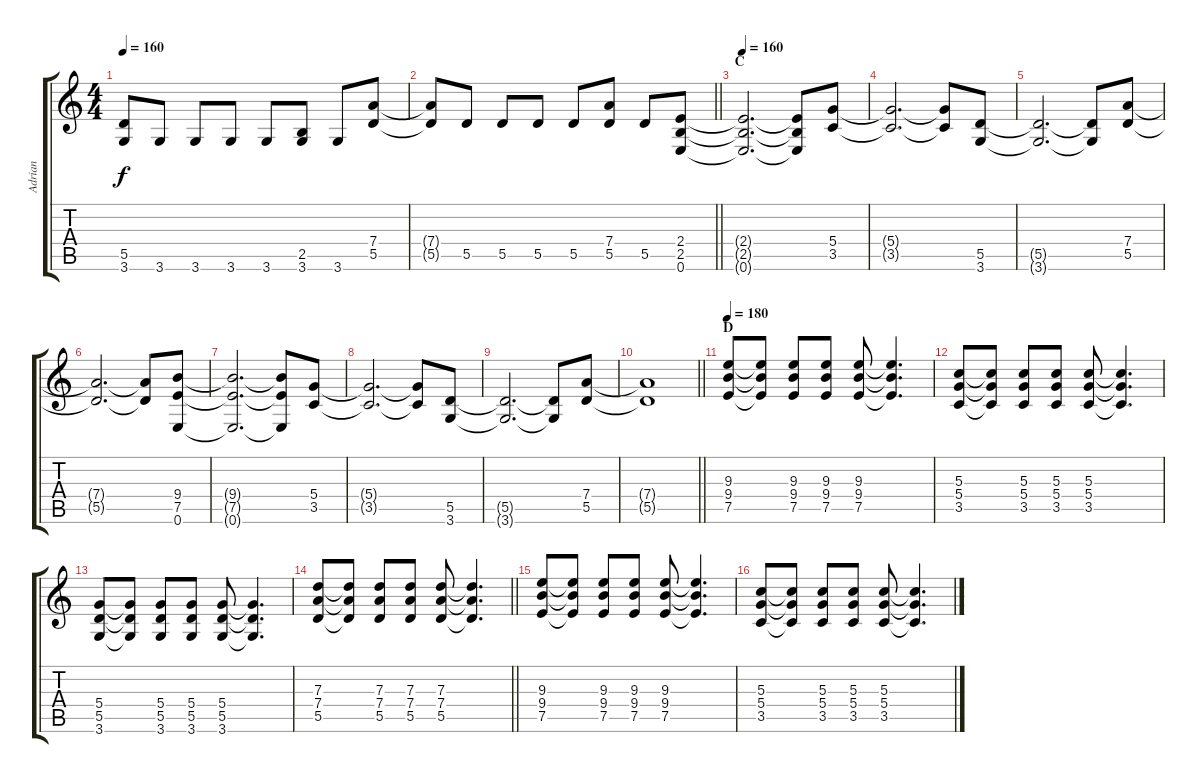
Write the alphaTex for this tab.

\track ("Adrian" "Adrian") {instrument overdrivenguitar}
\staff {score tabs}
\tuning (E4 B3 G3 D3 A2 E2) {hide}
\ts (4 4)
\tempo 160
\clef g2
\ks c
(5.5{t} 3.6{t}).8{dy f} 3.6.8 3.6.8 3.6.8 3.6.8 (2.5 3.6).8 3.6.8 (7.4 5.5).8 |
\barLineRight lightlight
(7.4{t} 5.5{t}).8 5.5.8 5.5.8 5.5.8 5.5.8 (7.4 5.5).8 5.5.8 (2.4 2.5 0.6).8 |
\section ("" "C")
\tempo 160
(2.4{t} 2.5{t} 0.6{t}).2{d balance 16} (2.4{t} 2.5{t} 0.6{t}).8 (5.4 3.5).8 |
(5.4{t} 3.5{t}).2{d} (5.4{t} 3.5{t}).8 (5.5 3.6).8 |
(5.5{t} 3.6{t}).2{d} (5.5{t} 3.6{t}).8 (7.4 5.5).8 |
(7.4{t} 5.5{t}).2{d} (7.4{t} 5.5{t}).8 (9.4 7.5 0.6).8 |
(9.4{t} 7.5{t} 0.6{t}).2{d} (9.4{t} 7.5{t} 0.6{t}).8 (5.4 3.5).8 |
(5.4{t} 3.5{t}).2{d} (5.4{t} 3.5{t}).8 (5.5 3.6).8 |
(5.5{t} 3.6{t}).2{d} (5.5{t} 3.6{t}).8 (7.4 5.5).8 |
\barLineRight lightlight
(7.4{t} 5.5{t}).1 |
\section ("" "D")
\tempo 180
(9.3 9.4 7.5).8 (9.3{t} 9.4{t} 7.5{t}).8 (9.3 9.4 7.5).8 (9.3 9.4 7.5).8 (9.3 9.4 7.5).8 (9.3{t} 9.4{t} 7.5{t}).4{d} |
(5.3 5.4 3.5).8 (5.3{t} 5.4{t} 3.5{t}).8 (5.3 5.4 3.5).8 (5.3 5.4 3.5).8 (5.3 5.4 3.5).8 (5.3{t} 5.4{t} 3.5{t}).4{d} |
(5.4 5.5 3.6).8 (5.4{t} 5.5{t} 3.6{t}).8 (5.4 5.5 3.6).8 (5.4 5.5 3.6).8 (5.4 5.5 3.6).8 (5.4{t} 5.5{t} 3.6{t}).4{d} |
\barLineRight lightlight
(7.3 7.4 5.5).8 (7.3{t} 7.4{t} 5.5{t}).8 (7.3 7.4 5.5).8 (7.3 7.4 5.5).8 (7.3 7.4 5.5).8 (7.3{t} 7.4{t} 5.5{t}).4{d} |
(9.3 9.4 7.5).8 (9.3{t} 9.4{t} 7.5{t}).8 (9.3 9.4 7.5).8 (9.3 9.4 7.5).8 (9.3 9.4 7.5).8 (9.3{t} 9.4{t} 7.5{t}).4{d} |
(5.3 5.4 3.5).8 (5.3{t} 5.4{t} 3.5{t}).8 (5.3 5.4 3.5).8 (5.3 5.4 3.5).8 (5.3 5.4 3.5).8 (5.3{t} 5.4{t} 3.5{t}).4{d}
